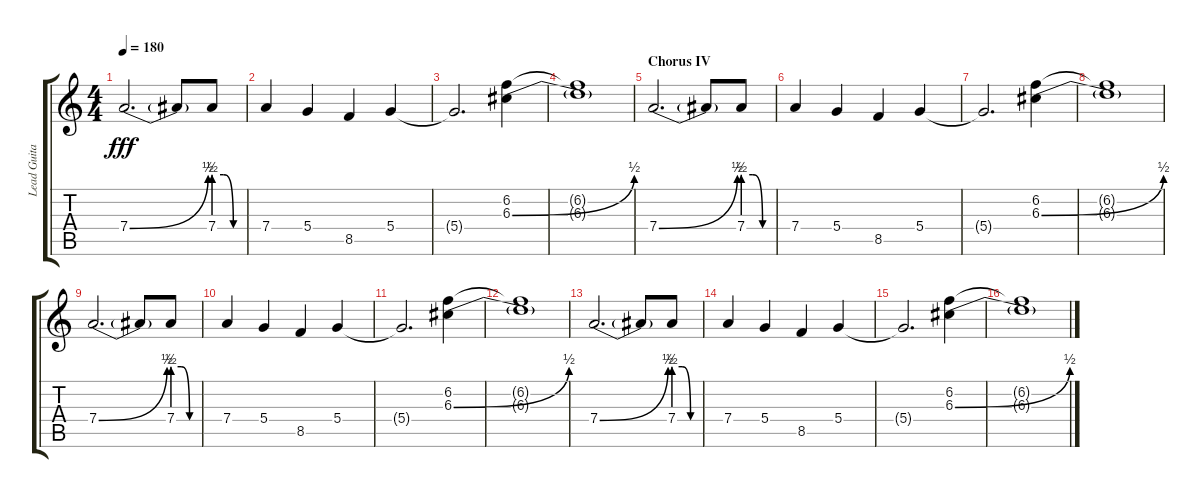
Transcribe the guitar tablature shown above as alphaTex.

\track ("Lead Guitar" "Lead Guita") {instrument distortionguitar}
\staff {score tabs}
\tuning (E4 B3 G3 D3 A2 E2) {hide}
\ts (4 4)
\tempo 180
\clef g2
\ks c
7.4{be (bend 0 0 60 2)}.2{d dy fff} 7.4{t}.8 7.4{be (custom 0 2 20 2 40 0 60 0)}.8 |
7.4.4 5.4.4 8.5.4 5.4.4 |
5.4{t}.2{d} (6.2 6.3{be (bend 0 0 60 2)}).4 |
(6.2{t} 6.3{t}).1 |
\section ("" "Chorus IV")
7.4{be (bend 0 0 60 2)}.2{d volume 12} 7.4{t}.8 7.4{be (custom 0 2 20 2 40 0 60 0)}.8 |
7.4.4 5.4.4 8.5.4 5.4.4 |
5.4{t}.2{d} (6.2 6.3{be (bend 0 0 60 2)}).4 |
(6.2{t} 6.3{t}).1 |
7.4{be (bend 0 0 60 2)}.2{d} 7.4{t}.8 7.4{be (custom 0 2 20 2 40 0 60 0)}.8 |
7.4.4 5.4.4 8.5.4 5.4.4 |
5.4{t}.2{d} (6.2 6.3{be (bend 0 0 60 2)}).4 |
(6.2{t} 6.3{t}).1 |
7.4{be (bend 0 0 60 2)}.2{d} 7.4{t}.8 7.4{be (custom 0 2 20 2 40 0 60 0)}.8 |
7.4.4 5.4.4 8.5.4 5.4.4 |
5.4{t}.2{d} (6.2 6.3{be (bend 0 0 60 2)}).4 |
(6.2{t} 6.3{t}).1
